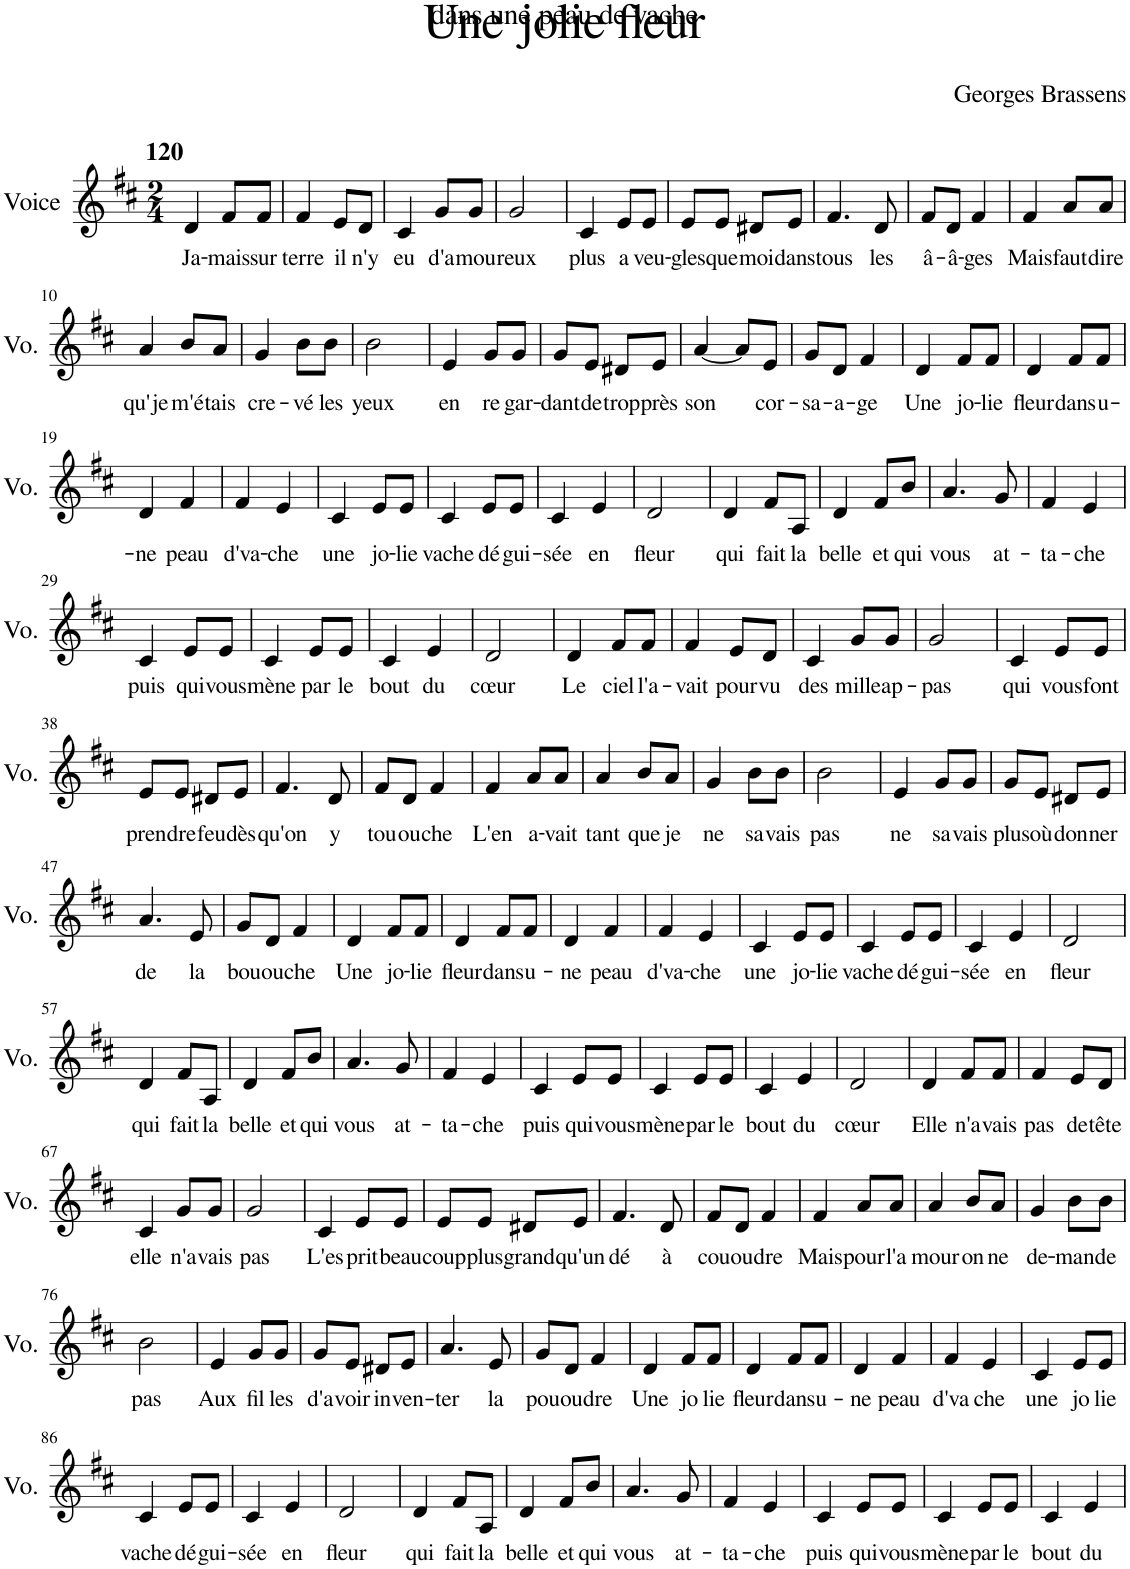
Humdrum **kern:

**kern	**text
*part1	*part1
*staff1	*staff1
*I"Voice	*
*I'Vo.	*
*clefG2	*
*k[f#c#]	*
*M2/4	*
=1	=1
!LO:TX:a:B:t=120	!
!	!LO:LY:b
4d/	Ja-
!	!LO:LY:b
8f#/L	-mais
!	!LO:LY:b
8f#/J	sur
=2	=2
!	!LO:LY:b
4f#/	terre
!	!LO:LY:b
8e/L	il
!	!LO:LY:b
8d/J	n'y
=3	=3
!	!LO:LY:b
4c#/	eu
!	!LO:LY:b
8g/L	d'a-
!	!LO:LY:b
8g/J	-mou-
=4	=4
!	!LO:LY:b
2g/	-reux
=5	=5
!	!LO:LY:b
4c#/	plus
!	!LO:LY:b
8e/L	a-
!	!LO:LY:b
8e/J	-veu-
=6	=6
!	!LO:LY:b
8e/L	-gles
!	!LO:LY:b
8e/J	que
!	!LO:LY:b
8d#X/L	moi
!	!LO:LY:b
8e/J	dans
=7	=7
!	!LO:LY:b
4.f#/	tous
!	!LO:LY:b
8d/	les
=8	=8
!	!LO:LY:b
8f#/L	â-
!	!LO:LY:b
8d/J	-â-
!	!LO:LY:b
4f#/	-ges
=9	=9
!	!LO:LY:b
4f#/	Mais
!	!LO:LY:b
8a/L	faut
!	!LO:LY:b
8a/J	dire
!!LO:LB:g=z
=10	=10
!	!LO:LY:b
4a/	qu'je
!	!LO:LY:b
8b/L	m'é-
!	!LO:LY:b
8a/J	-tais
=11	=11
!	!LO:LY:b
4g/	cre-
!	!LO:LY:b
8b\L	-vé
!	!LO:LY:b
8b\J	les
=12	=12
!	!LO:LY:b
2b\	yeux
=13	=13
!	!LO:LY:b
4e/	en
!	!LO:LY:b
8g/L	re-
!	!LO:LY:b
8g/J	-gar-
=14	=14
!	!LO:LY:b
8g/L	-dant
!	!LO:LY:b
8e/J	de
!	!LO:LY:b
8d#X/L	trop
!	!LO:LY:b
8e/J	près
=15	=15
!	!LO:LY:b
[4a/	son
8a/L]	.
!	!LO:LY:b
8e/J	cor-
=16	=16
!	!LO:LY:b
8g/L	-sa-
!	!LO:LY:b
8d/J	-a-
!	!LO:LY:b
4f#/	ge
=17	=17
!	!LO:LY:b
4d/	Une
!	!LO:LY:b
8f#/L	jo-
!	!LO:LY:b
8f#/J	-lie
=18	=18
!	!LO:LY:b
4d/	fleur
!	!LO:LY:b
8f#/L	dans
!	!LO:LY:b
8f#/J	u-
!!LO:LB:g=z
=19	=19
!	!LO:LY:b
4d/	-ne
!	!LO:LY:b
4f#/	peau
=20	=20
!	!LO:LY:b
4f#/	d'va-
!	!LO:LY:b
4e/	-che
=21	=21
!	!LO:LY:b
4c#/	une
!	!LO:LY:b
8e/L	jo-
!	!LO:LY:b
8e/J	-lie
=22	=22
!	!LO:LY:b
4c#/	vache
!	!LO:LY:b
8e/L	dé-
!	!LO:LY:b
8e/J	-gui-
=23	=23
!	!LO:LY:b
4c#/	-sée
!	!LO:LY:b
4e/	en
=24	=24
!	!LO:LY:b
2d/	fleur
=25	=25
!	!LO:LY:b
4d/	qui
!	!LO:LY:b
8f#/L	fait
!	!LO:LY:b
8A/J	la
=26	=26
!	!LO:LY:b
4d/	belle
!	!LO:LY:b
8f#/L	et
!	!LO:LY:b
8b/J	qui
=27	=27
!	!LO:LY:b
4.a/	vous
!	!LO:LY:b
8g/	at-
=28	=28
!	!LO:LY:b
4f#/	-ta-
!	!LO:LY:b
4e/	-che
!!LO:LB:g=z
=29	=29
!	!LO:LY:b
4c#/	puis
!	!LO:LY:b
8e/L	qui
!	!LO:LY:b
8e/J	vous
=30	=30
!	!LO:LY:b
4c#/	mène
!	!LO:LY:b
8e/L	par
!	!LO:LY:b
8e/J	le
=31	=31
!	!LO:LY:b
4c#/	bout
!	!LO:LY:b
4e/	du
=32	=32
!	!LO:LY:b
2d/	cœur
=33	=33
!	!LO:LY:b
4d/	Le
!	!LO:LY:b
8f#/L	ciel
!	!LO:LY:b
8f#/J	l'a-
=34	=34
!	!LO:LY:b
4f#/	-vait
!	!LO:LY:b
8e/L	pour-
!	!LO:LY:b
8d/J	-vu
=35	=35
!	!LO:LY:b
4c#/	des
!	!LO:LY:b
8g/L	mille
!	!LO:LY:b
8g/J	ap-
=36	=36
!	!LO:LY:b
2g/	-pas
=37	=37
!	!LO:LY:b
4c#/	qui
!	!LO:LY:b
8e/L	vous
!	!LO:LY:b
8e/J	font
!!LO:LB:g=z
=38	=38
!	!LO:LY:b
8e/L	pren-
!	!LO:LY:b
8e/J	-dre
!	!LO:LY:b
8d#X/L	feu
!	!LO:LY:b
8e/J	dès
=39	=39
!	!LO:LY:b
4.f#/	qu'on
!	!LO:LY:b
8d/	y
=40	=40
!	!LO:LY:b
8f#/L	tou-
!	!LO:LY:b
8d/J	-ou-
!	!LO:LY:b
4f#/	-che
=41	=41
!	!LO:LY:b
4f#/	L'en
!	!LO:LY:b
8a/L	a-
!	!LO:LY:b
8a/J	-vait
=42	=42
!	!LO:LY:b
4a/	tant
!	!LO:LY:b
8b/L	que
!	!LO:LY:b
8a/J	je
=43	=43
!	!LO:LY:b
4g/	ne
!	!LO:LY:b
8b\L	sa-
!	!LO:LY:b
8b\J	-vais
=44	=44
!	!LO:LY:b
2b\	pas
=45	=45
!	!LO:LY:b
4e/	ne
!	!LO:LY:b
8g/L	sa-
!	!LO:LY:b
8g/J	-vais
=46	=46
!	!LO:LY:b
8g/L	plus
!	!LO:LY:b
8e/J	où
!	!LO:LY:b
8d#X/L	don-
!	!LO:LY:b
8e/J	-ner
!!LO:LB:g=z
=47	=47
!	!LO:LY:b
4.a/	de
!	!LO:LY:b
8e/	la
=48	=48
!	!LO:LY:b
8g/L	bou-
!	!LO:LY:b
8d/J	-ou-
!	!LO:LY:b
4f#/	-che
=49	=49
!	!LO:LY:b
4d/	Une
!	!LO:LY:b
8f#/L	jo-
!	!LO:LY:b
8f#/J	-lie
=50	=50
!	!LO:LY:b
4d/	fleur
!	!LO:LY:b
8f#/L	dans
!	!LO:LY:b
8f#/J	u-
=51	=51
!	!LO:LY:b
4d/	-ne
!	!LO:LY:b
4f#/	peau
=52	=52
!	!LO:LY:b
4f#/	d'va-
!	!LO:LY:b
4e/	-che
=53	=53
!	!LO:LY:b
4c#/	une
!	!LO:LY:b
8e/L	jo-
!	!LO:LY:b
8e/J	-lie
=54	=54
!	!LO:LY:b
4c#/	vache
!	!LO:LY:b
8e/L	dé-
!	!LO:LY:b
8e/J	-gui-
=55	=55
!	!LO:LY:b
4c#/	-sée
!	!LO:LY:b
4e/	en
=56	=56
!	!LO:LY:b
2d/	fleur
!!LO:LB:g=z
=57	=57
!	!LO:LY:b
4d/	qui
!	!LO:LY:b
8f#/L	fait
!	!LO:LY:b
8A/J	la
=58	=58
!	!LO:LY:b
4d/	belle
!	!LO:LY:b
8f#/L	et
!	!LO:LY:b
8b/J	qui
=59	=59
!	!LO:LY:b
4.a/	vous
!	!LO:LY:b
8g/	at-
=60	=60
!	!LO:LY:b
4f#/	-ta-
!	!LO:LY:b
4e/	-che
=61	=61
!	!LO:LY:b
4c#/	puis
!	!LO:LY:b
8e/L	qui
!	!LO:LY:b
8e/J	vous
=62	=62
!	!LO:LY:b
4c#/	mène
!	!LO:LY:b
8e/L	par
!	!LO:LY:b
8e/J	le
=63	=63
!	!LO:LY:b
4c#/	bout
!	!LO:LY:b
4e/	du
=64	=64
!	!LO:LY:b
2d/	cœur
=65	=65
!	!LO:LY:b
4d/	Elle
!	!LO:LY:b
8f#/L	n'a-
!	!LO:LY:b
8f#/J	-vais
=66	=66
!	!LO:LY:b
4f#/	pas
!	!LO:LY:b
8e/L	de
!	!LO:LY:b
8d/J	tête
!!LO:LB:g=z
=67	=67
!	!LO:LY:b
4c#/	elle
!	!LO:LY:b
8g/L	n'a-
!	!LO:LY:b
8g/J	-vais
=68	=68
!	!LO:LY:b
2g/	pas
=69	=69
!	!LO:LY:b
4c#/	L'es-
!	!LO:LY:b
8e/L	-prit
!	!LO:LY:b
8e/J	beau-
=70	=70
!	!LO:LY:b
8e/L	-coup
!	!LO:LY:b
8e/J	plus
!	!LO:LY:b
8d#X/L	grand
!	!LO:LY:b
8e/J	qu'un
=71	=71
!	!LO:LY:b
4.f#/	dé
!	!LO:LY:b
8d/	à
=72	=72
!	!LO:LY:b
8f#/L	cou-
!	!LO:LY:b
8d/J	-ou-
!	!LO:LY:b
4f#/	-dre
=73	=73
!	!LO:LY:b
4f#/	Mais
!	!LO:LY:b
8a/L	pour
!	!LO:LY:b
8a/J	l'a-
=74	=74
!	!LO:LY:b
4a/	-mour
!	!LO:LY:b
8b/L	on
!	!LO:LY:b
8a/J	ne
=75	=75
!	!LO:LY:b
4g/	de-
!	!LO:LY:b
8b\L	-man-
!	!LO:LY:b
8b\J	-de
!!LO:LB:g=z
=76	=76
!	!LO:LY:b
2b\	pas
=77	=77
!	!LO:LY:b
4e/	Aux
!	!LO:LY:b
8g/L	fil-
!	!LO:LY:b
8g/J	-les
=78	=78
!	!LO:LY:b
8g/L	d'a-
!	!LO:LY:b
8e/J	-voir
!	!LO:LY:b
8d#X/L	in-
!	!LO:LY:b
8e/J	-ven-
=79	=79
!	!LO:LY:b
4.a/	-ter
!	!LO:LY:b
8e/	la
=80	=80
!	!LO:LY:b
8g/L	pou-
!	!LO:LY:b
8d/J	-ou-
!	!LO:LY:b
4f#/	-dre
=81	=81
!	!LO:LY:b
4d/	Une
!	!LO:LY:b
8f#/L	jo-
!	!LO:LY:b
8f#/J	-lie
=82	=82
!	!LO:LY:b
4d/	fleur
!	!LO:LY:b
8f#/L	dans
!	!LO:LY:b
8f#/J	u-
=83	=83
!	!LO:LY:b
4d/	-ne
!	!LO:LY:b
4f#/	peau
=84	=84
!	!LO:LY:b
4f#/	d'va-
!	!LO:LY:b
4e/	-che
=85	=85
!	!LO:LY:b
4c#/	une
!	!LO:LY:b
8e/L	jo-
!	!LO:LY:b
8e/J	-lie
!!LO:LB:g=z
=86	=86
!	!LO:LY:b
4c#/	vache
!	!LO:LY:b
8e/L	dé-
!	!LO:LY:b
8e/J	-gui-
=87	=87
!	!LO:LY:b
4c#/	-sée
!	!LO:LY:b
4e/	en
=88	=88
!	!LO:LY:b
2d/	fleur
=89	=89
!	!LO:LY:b
4d/	qui
!	!LO:LY:b
8f#/L	fait
!	!LO:LY:b
8A/J	la
=90	=90
!	!LO:LY:b
4d/	belle
!	!LO:LY:b
8f#/L	et
!	!LO:LY:b
8b/J	qui
=91	=91
!	!LO:LY:b
4.a/	vous
!	!LO:LY:b
8g/	at-
=92	=92
!	!LO:LY:b
4f#/	-ta-
!	!LO:LY:b
4e/	-che
=93	=93
!	!LO:LY:b
4c#/	puis
!	!LO:LY:b
8e/L	qui
!	!LO:LY:b
8e/J	vous
=94	=94
!	!LO:LY:b
4c#/	mène
!	!LO:LY:b
8e/L	par
!	!LO:LY:b
8e/J	le
=95	=95
!	!LO:LY:b
4c#/	bout
!	!LO:LY:b
4e/	du
=	=
*-	*-
